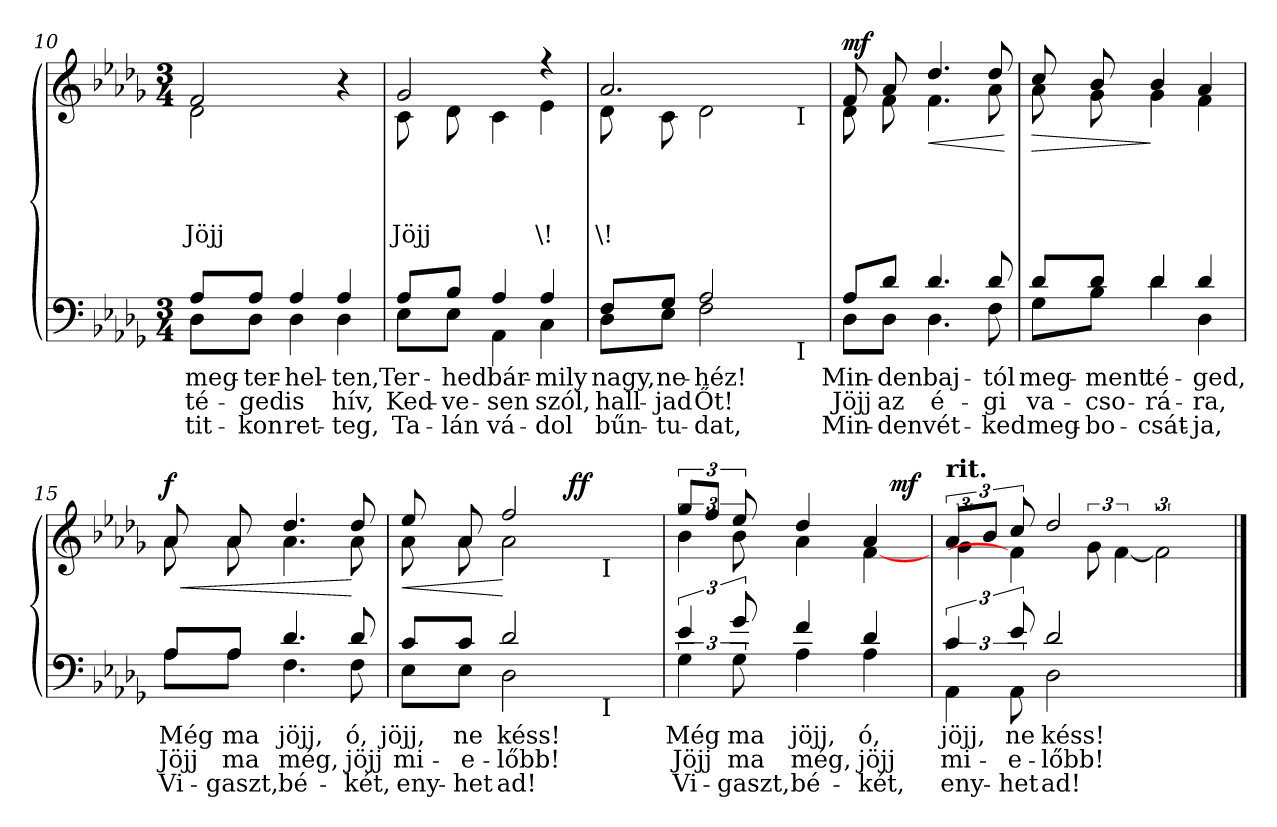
**kern	**text	**text	**text	**kern	**text	**text	**text	**text	**dynam
*part2	*part2	*part2	*part2	*part1	*part1	*part1	*part1	*part1	*part1
*staff2	*staff2	*staff2	*staff2	*staff1	*staff1	*staff1	*staff1	*staff1	*staff1
!!LO:LB:g=z
*clefF4	*	*	*	*clefG2	*	*	*	*	*
*k[b-e-a-d-g-]	*	*	*	*k[b-e-a-d-g-]	*	*	*	*	*
*D-:	*	*	*	*D-:	*	*	*	*	*
*M3/4	*	*	*	*M3/4	*	*	*	*	*
=10	=10	=10	=10	=10	=10	=10	=10	=10	=10
!	!LO:LY:a	!LO:LY:a	!LO:LY:a	!	!	!	!	!	!
*^	*	*	*	*	*	*	*	*	*
!	!	!	!	!	!	!	!	!	!LO:LY:a	!
*	*	*	*	*	*^	*	*	*	*	*
8A-/L	8D-\L	meg-	té-	tit-	2f/	2d-\	.	.	.	Jöjj	.
!	!	!LO:LY:a	!LO:LY:a	!LO:LY:a	!	!	!	!	!	!	!
8A-/J	8D-\J	-ter-	-ged	-kon	.	.	.	.	.	.	.
!	!	!LO:LY:a	!LO:LY:a	!LO:LY:a	!	!	!	!	!	!	!
4A-/	4D-\	-hel-	is	ret-	.	.	.	.	.	.	.
!	!	!LO:LY:a	!LO:LY:a	!LO:LY:a	!	!	!	!	!	!	!
!	!	!	!	!	!	!	!	!	!	!LO:LY:a	!
4A-/	4D-\	-ten,	hív,	-teg,	4r	4ryy	.	.	.	\!	.
=11	=11	=11	=11	=11	=11	=11	=11	=11	=11	=11	=11
!	!	!LO:LY:a	!LO:LY:a	!LO:LY:a	!	!	!	!	!	!	!
!	!	!	!	!	!	!	!	!	!	!LO:LY:a	!
8A-/L	8E-\L	Ter-	Ked-	Ta-	2g-/	8c\	.	.	.	Jöjj	.
!	!	!LO:LY:a	!LO:LY:a	!LO:LY:a	!	!	!	!	!	!	!
8B-/J	8E-\J	-hed	-ve-	-lán	.	8d-\	.	.	.	.	.
!	!	!LO:LY:a	!LO:LY:a	!LO:LY:a	!	!	!	!	!	!	!
4A-/	4AA-\	bár-	-sen	vá-	.	4c\	.	.	.	.	.
!	!	!LO:LY:a	!LO:LY:a	!LO:LY:a	!	!	!	!	!	!	!
!	!	!	!	!	!	!	!	!	!	!LO:LY:a	!
4A-/	4C\	-mily	szól,	-dol	4ree	4e-\	.	.	.	\!	.
*v	*v	*	*	*	*	*	*	*	*	*	*
*	*	*	*	*v	*v	*	*	*	*	*
=12	=12	=12	=12	=12	=12	=12	=12	=12	=12
*^	*	*	*	*^	*	*	*	*	*
!	!	!LO:LY:a	!LO:LY:a	!LO:LY:a	!	!	!	!	!	!	!
*	*	*	*	*	*v	*v	*	*	*	*	*
*	*	*	*	*	*^	*	*	*	*	*
!	!	!	!	!	!	!	!	!	!	!LO:LY:a	!
*	*^	*	*	*	*	*^	*	*	*	*	*
8F/L	8D-\L	3ryy	nagy,	hall-	bűn-	2.a-/	8d-\	3ryy	.	.	.	\!	.
!	!	!	!LO:LY:a	!LO:LY:a	!LO:LY:a	!	!	!	!	!	!	!	!
8G-/J	8E-\J	.	ne-	-jad	-tu-	.	8c\	.	.	.	.	.	.
!	!	!	!LO:LY:a	!LO:LY:a	!LO:LY:a	!	!	!	!	!	!	!	!
2A-/	2F\	.	-héz!	Őt!	-dat,	.	2d-\	.	.	.	.	.	.
.	.	6ryy	.	.	.	.	.	6ryy	.	.	.	.	.
.	.	12ryy	.	.	.	.	.	12ryy	.	.	.	.	.
.	.	48ryy	.	.	.	.	.	48ryy	.	.	.	.	.
!	!	!	!	!	!	!	!	!LO:TX:b:t=I	!	!	!	!	!
!	!	!LO:TX:b:t=I	!	!	!	!	!	!	!	!	!	!	!
.	.	12..ryy	.	.	.	.	.	12..ryy	.	.	.	.	.
*v	*v	*v	*	*	*	*	*	*	*	*	*	*	*
*	*	*	*	*v	*v	*v	*	*	*	*	*
=13	=13	=13	=13	=13	=13	=13	=13	=13	=13
*^	*	*	*	*^	*	*	*	*	*
*	*^	*	*	*	*	*^	*	*	*	*	*
!	!	!	!LO:LY:a	!LO:LY:a	!LO:LY:a	!	!	!	!	!	!	!	!LO:DY:a
*	*v	*v	*	*	*	*	*	*	*	*	*	*	*
*	*	*	*	*	*	*v	*v	*	*	*	*	*
8A-/L	8D-\L	Min-	Jöjj	Min-	8f/	8d-\	.	.	.	.	mf
!	!	!LO:LY:a	!LO:LY:a	!LO:LY:a	!	!	!	!	!	!	!
8d-/J	8D-\J	-den	az	-den	8a-/	8f\	.	.	.	.	.
!	!	!LO:LY:a	!LO:LY:a	!LO:LY:a	!	!	!	!	!	!	!LO:HP:b
4.d-/	4.D-\	baj-	é-	vét-	4.dd-/	4.f\	.	.	.	.	<
!	!	!LO:LY:a	!LO:LY:a	!LO:LY:a	!	!	!	!	!	!	!
8d-/	8F\	-tól	-gi	-ked	8dd-/	8a-\	.	.	.	.	.
*v	*v	*	*	*	*	*	*	*	*	*	*
*	*	*	*	*v	*v	*	*	*	*	*
.	.	.	.	.	.	.	.	.	[
=14	=14	=14	=14	=14	=14	=14	=14	=14	=14
!	!LO:LY:a	!LO:LY:a	!LO:LY:a	!	!	!	!	!	!LO:HP:b
*^	*	*	*	*^	*	*	*	*	*
8d-/L	8G-\L	meg-	va-	meg-	8cc/	8a-\	.	.	.	.	>
!	!	!LO:LY:a	!LO:LY:a	!LO:LY:a	!	!	!	!	!	!	!
8d-/J	8B-\J	-ment	-cso-	-bo-	8b-/	8g-\	.	.	.	.	.
!	!	!LO:LY:a	!LO:LY:a	!LO:LY:a	!	!	!	!	!	!	!
4d-/	4d-\	té-	-rá-	-csát-	4b-/	4g-\	.	.	.	.	]
!	!	!LO:LY:a	!LO:LY:a	!LO:LY:a	!	!	!	!	!	!	!
4d-/	4D-\	-ged,	-ra,	-ja,	4a-/	4f\	.	.	.	.	.
!!LO:LB:g=z	!!
=15	=15	=15	=15	=15	=15	=15	=15	=15	=15	=15	=15
!	!	!LO:LY:a	!LO:LY:a	!LO:LY:a	!	!	!	!	!	!	!LO:HP:b
!	!	!	!	!	!	!	!	!	!	!	!LO:DY:n=1:a
8A-/L	8A-\L	Még	Jöjj	Vi-	8a-/	8a-\	.	.	.	.	< f
!	!	!LO:LY:a	!LO:LY:a	!LO:LY:a	!	!	!	!	!	!	!
8A-/J	8A-\J	ma	ma	-gaszt,	8a-/	8a-\	.	.	.	.	.
!	!	!LO:LY:a	!LO:LY:a	!LO:LY:a	!	!	!	!	!	!	!
4.d-/	4.F\	jöjj,	még,	bé-	4.dd-/	4.a-\	.	.	.	.	.
!	!	!LO:LY:a	!LO:LY:a	!LO:LY:a	!	!	!	!	!	!	!
8d-/	8F\	ó,	jöjj	-két,	8dd-/	8a-\	.	.	.	.	[
*v	*v	*	*	*	*	*	*	*	*	*	*
*	*	*	*	*v	*v	*	*	*	*	*
=16	=16	=16	=16	=16	=16	=16	=16	=16	=16
*^	*	*	*	*^	*	*	*	*	*
!	!	!LO:LY:a	!LO:LY:a	!LO:LY:a	!	!	!	!	!	!	!LO:HP:b
*	*^	*	*	*	*^	*^	*	*	*	*	*
8c/L	8E-\L	3ryy	jöjj,	mi-	eny-	8ee-/	8a-\	3ryy	3ryy	.	.	.	.	<
!	!	!	!LO:LY:a	!LO:LY:a	!LO:LY:a	!	!	!	!	!	!	!	!	!
8c/J	8E-\J	.	ne	-e-	-het	8a-/	8a-\	.	.	.	.	.	.	.
!	!	!	!LO:LY:a	!LO:LY:a	!LO:LY:a	!	!	!	!	!	!	!	!	!
2d-/	2D-\	.	késs!	-lőbb!	ad!	2ff/	2a-\	.	.	.	.	.	.	[
.	.	6ryy	.	.	.	.	.	12...ryy	6ryy	.	.	.	.	.
!	!	!	!	!	!	!	!	!	!	!	!	!	!	!LO:DY:a
.	.	.	.	.	.	.	.	6ryy	.	.	.	.	.	ff
.	.	24..ryy	.	.	.	.	.	.	24..ryy	.	.	.	.	.
!	!	!	!	!	!	!	!	!	!LO:TX:b:t=I	!	!	!	!	!
!	!	!LO:TX:b:t=I	!	!	!	!	!	!	!	!	!	!	!	!
.	.	6ryy	.	.	.	.	.	.	6ryy	.	.	.	.	.
.	.	.	.	.	.	.	.	12ryy	.	.	.	.	.	.
.	.	96ryy	.	.	.	.	.	96ryy	96ryy	.	.	.	.	.
*v	*v	*v	*	*	*	*	*	*	*	*	*	*	*	*
*	*	*	*	*v	*v	*v	*v	*	*	*	*	*
=17	=17	=17	=17	=17	=17	=17	=17	=17	=17
*^	*	*	*	*^	*	*	*	*	*
*	*^	*	*	*	*	*^	*	*	*	*	*
*	*	*	*	*	*	*	*	*^	*	*	*	*	*
!	!	!	!LO:LY:a	!LO:LY:a	!LO:LY:a	!	!	!	!	!	!	!	!	!
*	*v	*v	*	*	*	*	*	*	*	*	*	*	*	*
*	*	*	*	*	*	*	*v	*v	*	*	*	*	*
6e-/	6G-\	Még	Jöjj	Vi-	12gg-/L	6b-\	3..ryy	.	.	.	.	.
.	.	.	.	.	12ff/J	.	.	.	.	.	.	.
!	!	!LO:LY:a	!LO:LY:a	!LO:LY:a	!	!	!	!	!	!	!	!
12g-/	12G-\	ma	ma	-gaszt,	12ee-/	12b-\	.	.	.	.	.	.
!	!	!LO:LY:a	!LO:LY:a	!LO:LY:a	!	!	!	!	!	!	!	!
4f/	4A-\	jöjj,	még,	bé-	4dd-/	4a-\	.	.	.	.	.	.
!	!	!LO:LY:a	!LO:LY:a	!LO:LY:a	!	!	!	!	!	!	!	!
4d-/	4A-\	ó,	jöjj	-két,	4a-/	[4f\	.	.	.	.	.	.
!	!	!	!	!	!	!	!	!	!	!	!	!LO:DY:a
.	.	.	.	.	.	.	6ryy	.	.	.	.	mf
*	*	*	*	*	*v	*v	*v	*	*	*	*	*
=18	=18	=18	=18	=18	=18	=18	=18	=18	=18	=18
*	*	*	*	*	*^	*	*	*	*	*
*	*	*	*	*	*	*^	*	*	*	*	*
!	!	!	!	!	!LO:TX:a:B:t=rit.	!	!	!	!	!	!	!
!	!	!LO:LY:a	!LO:LY:a	!LO:LY:a	!	!	!	!	!	!	!	!
*	*	*	*	*	*	*v	*v	*	*	*	*	*
6c/	6AA-\	jöjj,	mi-	eny-	12a-/L	6g-\	.	.	.	.	.
.	.	.	.	.	12b-/J	.	.	.	.	.	.
!	!	!LO:LY:a	!LO:LY:a	!LO:LY:a	!	!	!	!	!	!	!
12e-/	12AA-\	ne	-e-	-het	12cc/	4f\]	.	.	.	.	.
!	!	!LO:LY:a	!LO:LY:a	!LO:LY:a	!	!	!	!	!	!	!
2d-/	2D-\	késs!	-lőbb!	ad!	2dd-/	.	.	.	.	.	.
.	.	.	.	.	.	12g-\	.	.	.	.	.
.	.	.	.	.	.	[6f\	.	.	.	.	.
.	.	.	.	.	.	3f\]	.	.	.	.	.
4ryy	4ryy	.	.	.	4ryy	.	.	.	.	.	.
*v	*v	*	*	*	*	*	*	*	*	*	*
*	*	*	*	*v	*v	*	*	*	*	*
==	==	==	==	==	==	==	==	==	==
*-	*-	*-	*-	*-	*-	*-	*-	*-	*-
